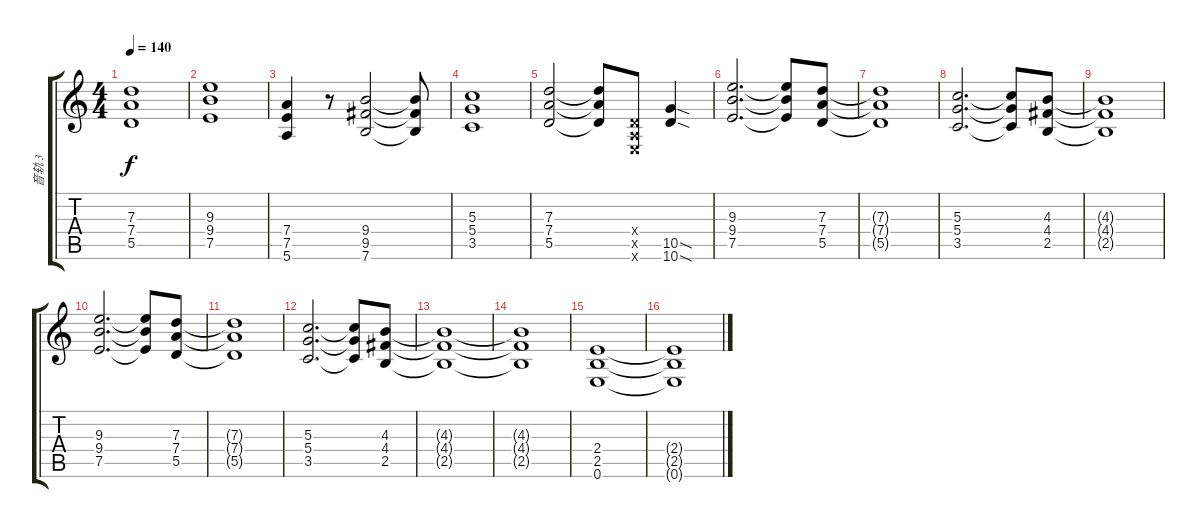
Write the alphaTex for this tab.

\track ("音轨 3" "音轨 3") {instrument distortionguitar}
\staff {score tabs}
\tuning (E4 B3 G3 D3 A2 E2) {hide}
\ts (4 4)
\tempo 140
\clef g2
\ks c
(7.3 7.4 5.5).1{dy f} |
(9.3 9.4 7.5).1 |
(7.4 7.5 5.6).4 r.8 (9.4 9.5 7.6).2 (9.4{t} 9.5{t} 7.6{t}).8 |
(5.3 5.4 3.5).1 |
(7.3 7.4 5.5).2 (7.3{t} 7.4{t} 5.5{t}).8 (0.4{x} 0.5{x} 0.6{x}).8 (10.5{sod} 10.6{sod}).4 |
(9.3 9.4 7.5).2{d} (9.3{t} 9.4{t} 7.5{t}).8 (7.3 7.4 5.5).8 |
(7.3{t} 7.4{t} 5.5{t}).1 |
(5.3 5.4 3.5).2{d} (5.3{t} 5.4{t} 3.5{t}).8 (4.3 4.4 2.5).8 |
(4.3{t} 4.4{t} 2.5{t}).1 |
(9.3 9.4 7.5).2{d} (9.3{t} 9.4{t} 7.5{t}).8 (7.3 7.4 5.5).8 |
(7.3{t} 7.4{t} 5.5{t}).1 |
(5.3 5.4 3.5).2{d} (5.3{t} 5.4{t} 3.5{t}).8 (4.3 4.4 2.5).8 |
(4.3{t} 4.4{t} 2.5{t}).1 |
(4.3{t} 4.4{t} 2.5{t}).1 |
(2.4 2.5 0.6).1 |
(2.4{t} 2.5{t} 0.6{t}).1
